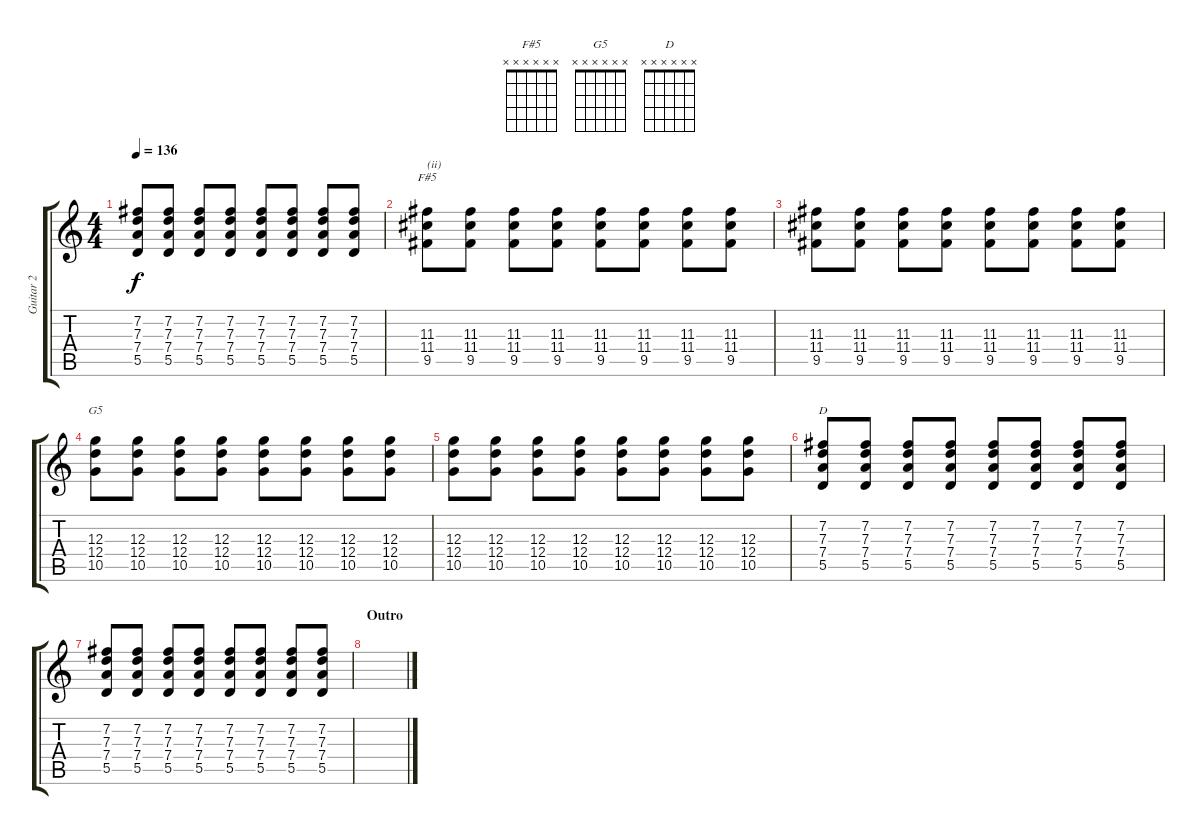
\track ("Guitar 2" "Guitar 2") {instrument overdrivenguitar}
\staff {score tabs}
\tuning (E4 B3 G3 D3 A2 E2) {hide}
\chord ("F#5" x x x x x x) {firstfret 0}
\chord ("G5" x x x x x x) {firstfret 0}
\chord ("D" x x x x x x) {firstfret 0}
\ts (4 4)
\tempo 136
\clef g2
\ks c
(7.2 7.3 7.4 5.5).8{dy f} (7.2 7.3 7.4 5.5).8 (7.2 7.3 7.4 5.5).8 (7.2 7.3 7.4 5.5).8 (7.2 7.3 7.4 5.5).8 (7.2 7.3 7.4 5.5).8 (7.2 7.3 7.4 5.5).8 (7.2 7.3 7.4 5.5).8 |
(11.3 11.4 9.5).8{ch "F#5" txt "(ii)"} (11.3 11.4 9.5).8 (11.3 11.4 9.5).8 (11.3 11.4 9.5).8 (11.3 11.4 9.5).8 (11.3 11.4 9.5).8 (11.3 11.4 9.5).8 (11.3 11.4 9.5).8 |
(11.3 11.4 9.5).8 (11.3 11.4 9.5).8 (11.3 11.4 9.5).8 (11.3 11.4 9.5).8 (11.3 11.4 9.5).8 (11.3 11.4 9.5).8 (11.3 11.4 9.5).8 (11.3 11.4 9.5).8 |
(12.3 12.4 10.5).8{ch "G5"} (12.3 12.4 10.5).8 (12.3 12.4 10.5).8 (12.3 12.4 10.5).8 (12.3 12.4 10.5).8 (12.3 12.4 10.5).8 (12.3 12.4 10.5).8 (12.3 12.4 10.5).8 |
(12.3 12.4 10.5).8 (12.3 12.4 10.5).8 (12.3 12.4 10.5).8 (12.3 12.4 10.5).8 (12.3 12.4 10.5).8 (12.3 12.4 10.5).8 (12.3 12.4 10.5).8 (12.3 12.4 10.5).8 |
(7.2 7.3 7.4 5.5).8{ch "D"} (7.2 7.3 7.4 5.5).8 (7.2 7.3 7.4 5.5).8 (7.2 7.3 7.4 5.5).8 (7.2 7.3 7.4 5.5).8 (7.2 7.3 7.4 5.5).8 (7.2 7.3 7.4 5.5).8 (7.2 7.3 7.4 5.5).8 |
(7.2 7.3 7.4 5.5).8 (7.2 7.3 7.4 5.5).8 (7.2 7.3 7.4 5.5).8 (7.2 7.3 7.4 5.5).8 (7.2 7.3 7.4 5.5).8 (7.2 7.3 7.4 5.5).8 (7.2 7.3 7.4 5.5).8 (7.2 7.3 7.4 5.5).8 |
\section ("" "Outro")
